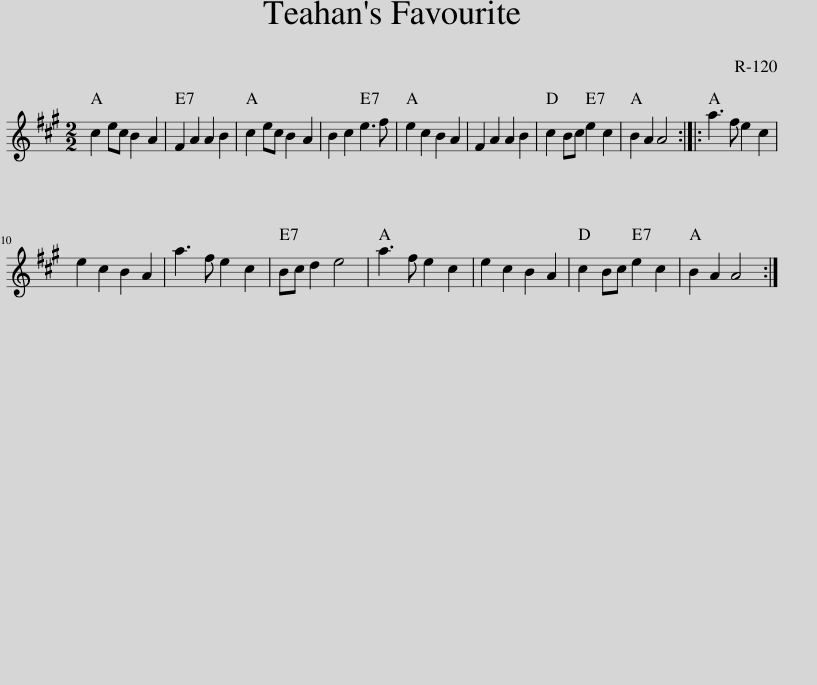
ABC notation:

X:1
L:1/8
M:2/2
I:linebreak $
K:A
V:1 treble
V:1
 c2 ec B2 A2 | F2 A2 A2 B2 | c2 ec B2 A2 | B2 c2 e3 f | e2 c2 B2 A2 | %5
 F2 A2 A2 B2 | c2 Bc e2 c2 | B2 A2 A4 :: a3 f e2 c2 |$ e2 c2 B2 A2 | %10
 a3 f e2 c2 | Bc d2 e4 | a3 f e2 c2 | e2 c2 B2 A2 | c2 Bc e2 c2 | %15
 B2 A2 A4 :| %16
